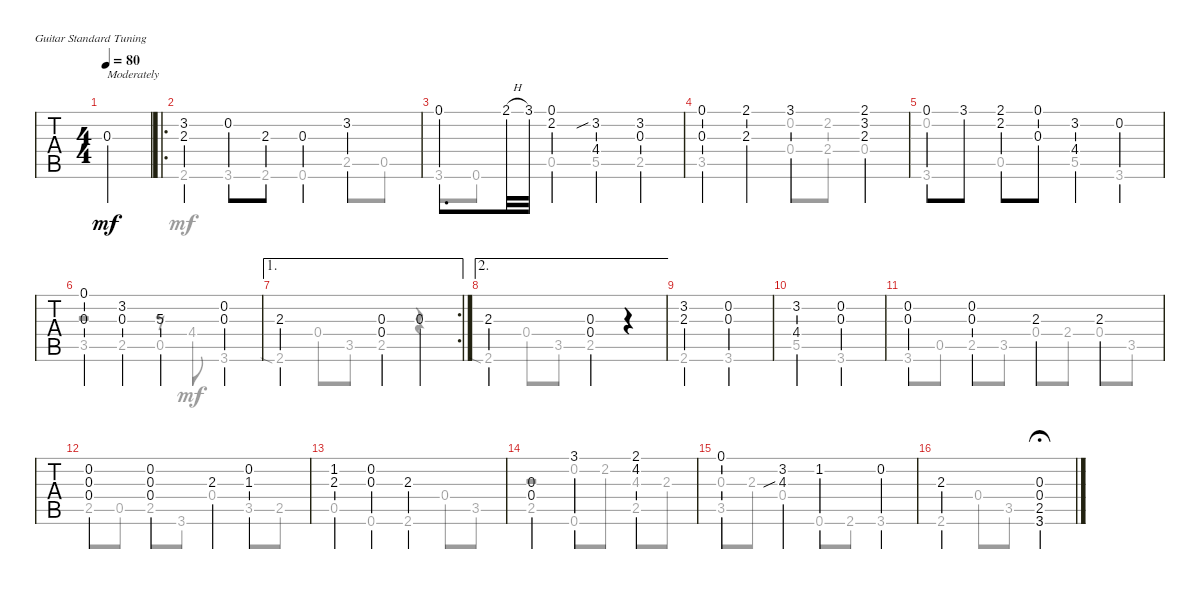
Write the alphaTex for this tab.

\defaultSystemsLayout 4
\bracketExtendMode groupsimilarinstruments
\singleTrackTrackNamePolicy hidden
\multiTrackTrackNamePolicy hidden
\firstSystemTrackNameOrientation horizontal
\otherSystemsTrackNameOrientation horizontal
\track ("Nylon Guitar" "N-Gt") {instrument acousticguitarsteel}
\staff {tabs}
\tuning (E4 B3 G3 D3 A2 E2)
\voice
\ts (4 4)
\ac
\tempo 80
\clef g2
\scale
0.4375
\ks g
0.3.4{txt "Moderately" dy mf instrument acousticguitarsteel} |
\ro
\scale
1.2508 (3.2 2.3).4 0.2.8 2.3.8 0.3.4 3.2.4 |
\scale
1.311 0.1.8{d} 2.1{h}.32 3.1.32 (0.1 2.2{lf 2}).4 (3.2{sib lf 2} 4.4{lf 3}).4 (3.2 0.3).4 |
(0.1 0.3).4 (2.1 2.3).4 3.1.4 (2.1 3.2 2.3).4 |
0.1.8 3.1.8 (2.1 2.2).8 (0.1 0.3).8 (3.2{lf 2} 4.4{lf 3}).4 0.2.4 |
(0.1 0.3).4 (3.2 0.3).4 5.3{lf 5}.4 (0.2 0.3).4 |
\ae 1
\rc 2
2.3{lf 3}.2 (0.3 0.4).4 0.3.4 |
\ae 2
2.3{lf 3}.2 (0.3 0.4).4 r.4 |
(3.2 2.3).2 (0.3 0.2).2 |
(3.2{lf 2} 4.4{lf 3}).2 (0.3 0.2).2 |
(0.2 0.3).4 (0.3 0.2).4 2.3{lf 3}.4 2.3.4 |
(0.2 0.3 0.4).4 (0.4 0.3 0.2).4 2.3.4 (0.2 1.3).4 |
(1.2 2.3).4 (0.3 0.2).4 2.3.2 |
(0.3 0.4).2 3.1.4 (2.1 4.2).4 |
0.1.4 (3.2 4.3{sib lf 3}).4 1.2.4 0.2.4 |
2.3.2 (0.3 0.4 2.5 3.6).4{fermata (medium 0.4)}
\voice
\clef g2
\ottava regular
\simile none
\scale
0.4375
\ks g
|
\scale
1.2508 2.6.4 3.6.8 2.6.8 0.6.4 2.5.8 0.5.8 |
\scale
1.311 3.6.8 0.6.8 0.5.4 5.5{lf 4}.4 2.5.4 |
3.5.2 (0.4 0.2).8 (2.4 2.2).8 0.4.4 |
(3.6 0.2).4 0.5.4 5.5{lf 4}.4 3.6.4 |
3.5.4{beam invert} 2.5.4{beam invert} 0.5.4{beam invert} 3.6{lf 2}.4{beam invert} |
2.6{sia lf 2}.4 0.4.8 3.5.8 2.5.4 r.4 |
2.6{sia lf 2}.4 0.4.8 3.5.8 2.5.4 r.4 |
2.6.2 3.6.2 |
5.5{lf 4}.2 3.6.2 |
3.6.8 0.5.8 2.5.8 3.5.8 0.4.8 2.4.8 0.4.8 3.5.8 |
2.5.8 0.5.8 2.5.8 3.6.8 0.4.4 3.5.8 2.5.8 |
0.5.4 0.6.4 2.6.4 0.4.8 3.5.8 |
2.5.2{beam invert} 0.2.8{beam invert} 2.2.8 4.3.8{beam invert} 2.3.8 |
0.3.8{beam invert} 2.3{lf 3}.8 0.4.4{beam invert} 0.6.8 2.6.8{beam invert} 3.6.4{beam invert} |
2.6.4 0.4.8 3.5.8 3.6.4{fermata (medium 0.4)}
\voice
\clef g2
\ottava regular
\simile none
\scale
0.4375
\ks g
|
\scale
1.2508 |
\scale
1.311 |
|
|
r.2 r.8 4.4{lf 3}.8 |
|
|
|
|
|
|
|
r.2 0.6.4 2.5.4 |
3.5{lf 4}.4 |
